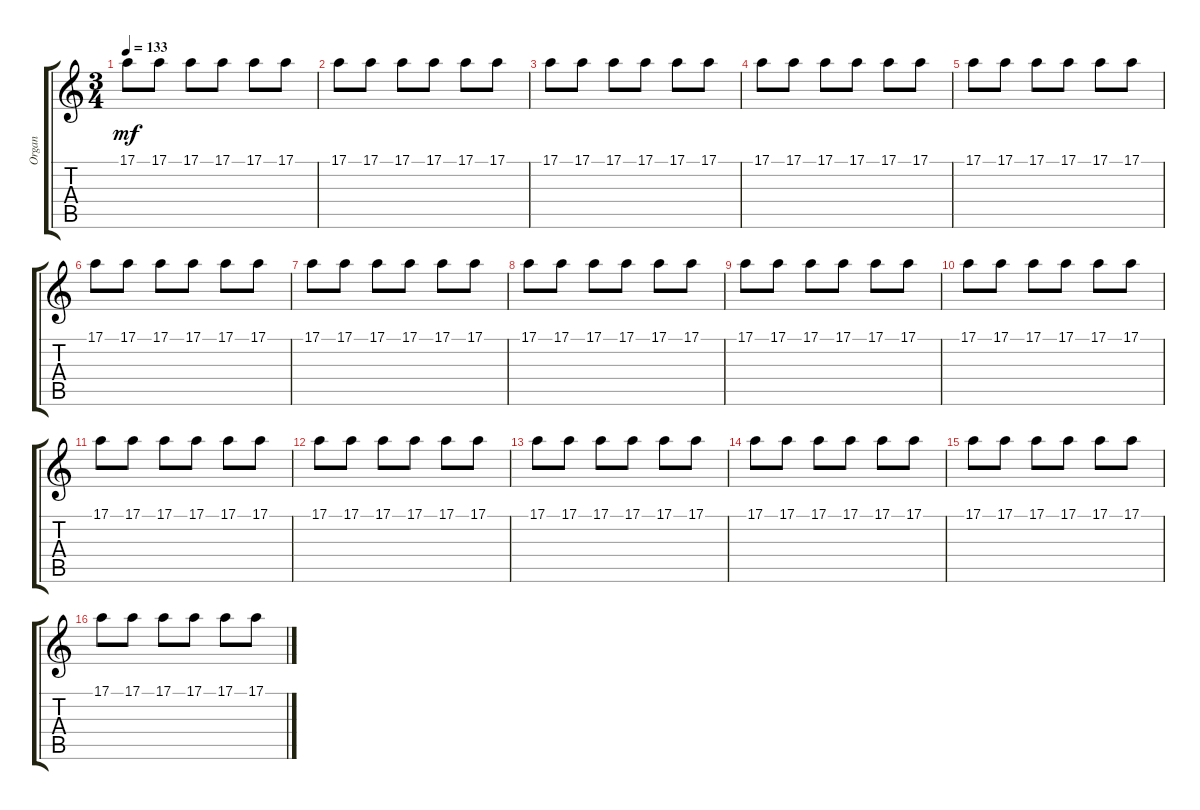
\track ("Organ" "Organ") {instrument drawbarorgan}
\staff {score tabs}
\tuning (E4 B3 G3 D3 A2 E2) {hide}
\ts (3 4)
\tempo 133
\clef g2
\ks c
17.1.8{dy mf} 17.1.8 17.1.8 17.1.8 17.1.8 17.1.8 |
17.1.8 17.1.8 17.1.8 17.1.8 17.1.8 17.1.8 |
17.1.8 17.1.8 17.1.8 17.1.8 17.1.8 17.1.8 |
17.1.8 17.1.8 17.1.8 17.1.8 17.1.8 17.1.8 |
17.1.8 17.1.8 17.1.8 17.1.8 17.1.8 17.1.8 |
17.1.8 17.1.8 17.1.8 17.1.8 17.1.8 17.1.8 |
17.1.8 17.1.8 17.1.8 17.1.8 17.1.8 17.1.8 |
17.1.8 17.1.8 17.1.8 17.1.8 17.1.8 17.1.8 |
17.1.8 17.1.8 17.1.8 17.1.8 17.1.8 17.1.8 |
17.1.8 17.1.8 17.1.8 17.1.8 17.1.8 17.1.8 |
17.1.8 17.1.8 17.1.8 17.1.8 17.1.8 17.1.8 |
17.1.8 17.1.8 17.1.8 17.1.8 17.1.8 17.1.8 |
17.1.8 17.1.8 17.1.8 17.1.8 17.1.8 17.1.8 |
17.1.8 17.1.8 17.1.8 17.1.8 17.1.8 17.1.8 |
17.1.8 17.1.8 17.1.8 17.1.8 17.1.8 17.1.8 |
17.1.8 17.1.8 17.1.8 17.1.8 17.1.8 17.1.8
